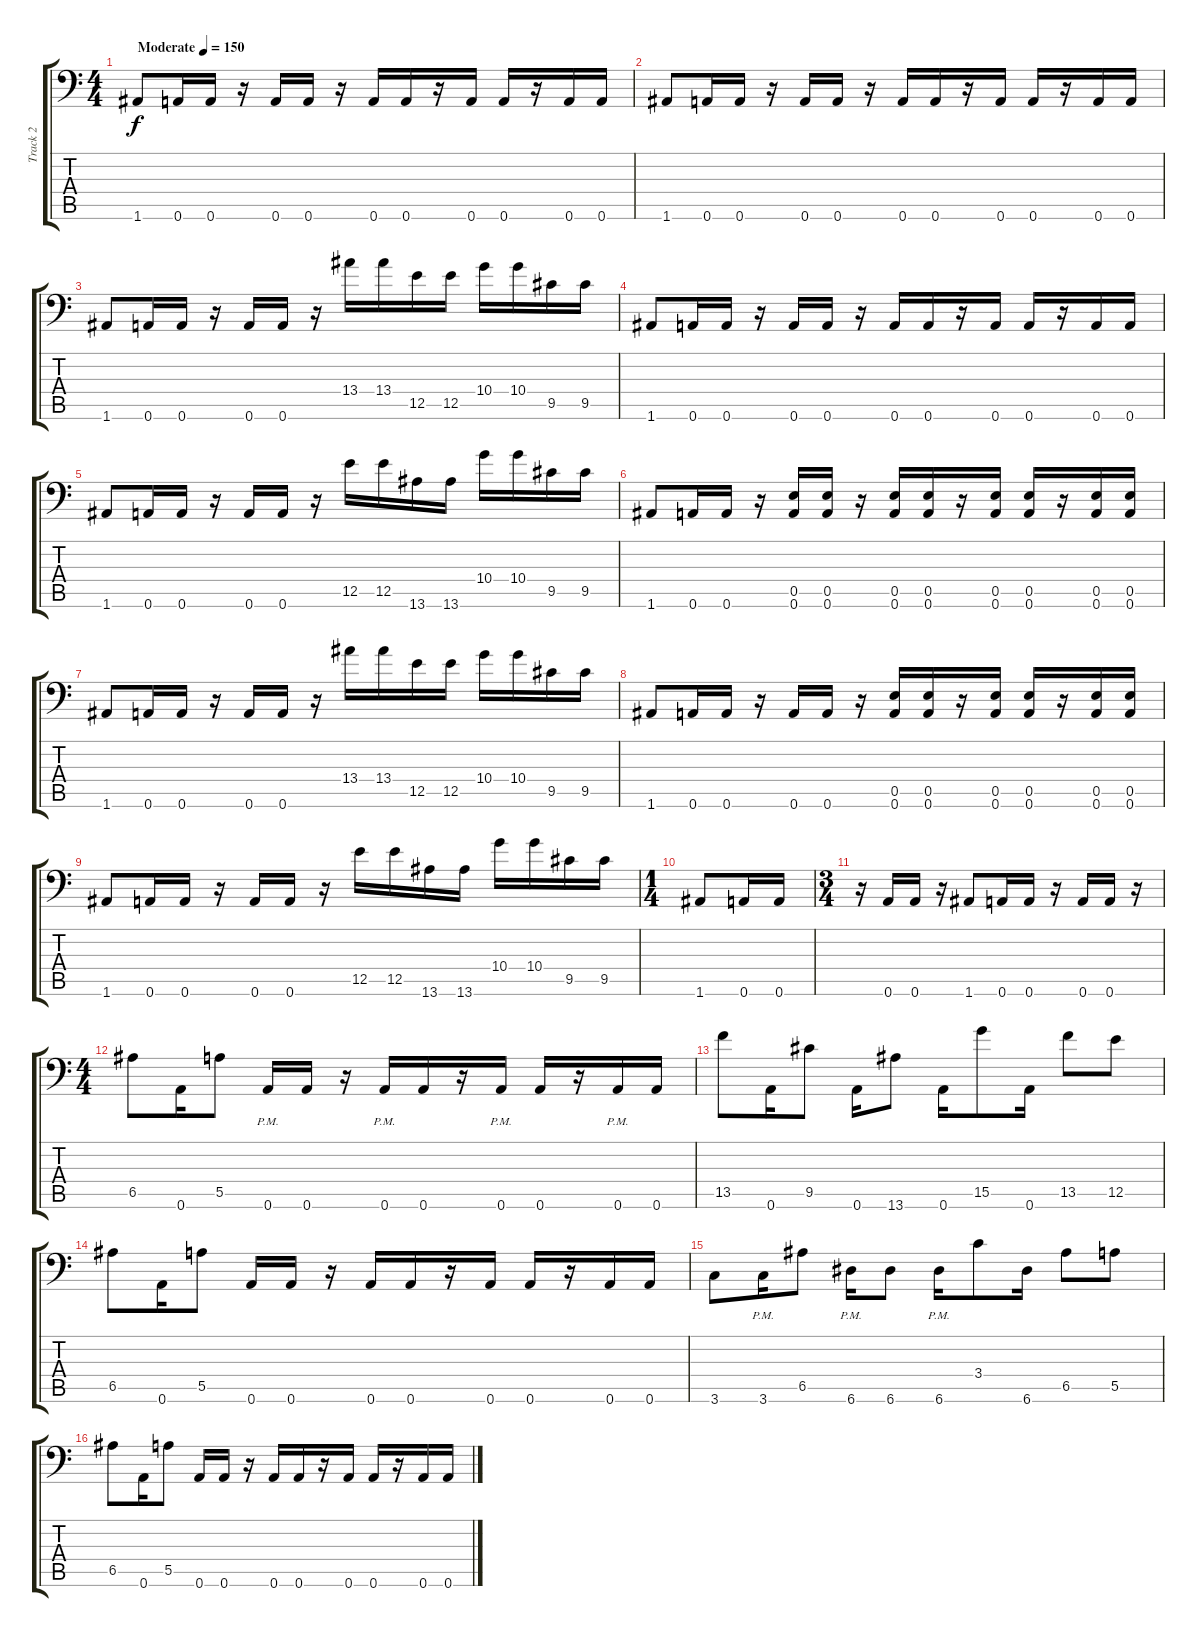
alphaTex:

\track ("Track 2" "Track 2") {instrument distortionguitar}
\staff {score tabs}
\tuning (B3 Gb3 D3 A2 E2 A1) {hide}
\ts (4 4)
\tempo (150 "Moderate")
\clef f4
\ks c
1.6.8{dy f instrument distortionguitar} 0.6.16 0.6.16 r.16 0.6.16 0.6.16 r.16 0.6.16 0.6.16 r.16 0.6.16 0.6.16 r.16 0.6.16 0.6.16 |
1.6.8 0.6.16 0.6.16 r.16 0.6.16 0.6.16 r.16 0.6.16 0.6.16 r.16 0.6.16 0.6.16 r.16 0.6.16 0.6.16 |
1.6.8 0.6.16 0.6.16 r.16 0.6.16 0.6.16 r.16 13.4.16 13.4.16 12.5.16 12.5.16 10.4.16 10.4.16 9.5.16 9.5.16 |
1.6.8 0.6.16 0.6.16 r.16 0.6.16 0.6.16 r.16 0.6.16 0.6.16 r.16 0.6.16 0.6.16 r.16 0.6.16 0.6.16 |
1.6.8 0.6.16 0.6.16 r.16 0.6.16 0.6.16 r.16 12.5.16 12.5.16 13.6.16 13.6.16 10.4.16 10.4.16 9.5.16 9.5.16 |
1.6.8 0.6.16 0.6.16 r.16 (0.5 0.6).16 (0.5 0.6).16 r.16 (0.5 0.6).16 (0.5 0.6).16 r.16 (0.5 0.6).16 (0.5 0.6).16 r.16 (0.5 0.6).16 (0.5 0.6).16 |
1.6.8 0.6.16 0.6.16 r.16 0.6.16 0.6.16 r.16 13.4.16 13.4.16 12.5.16 12.5.16 10.4.16 10.4.16 9.5.16 9.5.16 |
1.6.8 0.6.16 0.6.16 r.16 0.6.16 0.6.16 r.16 (0.5 0.6).16 (0.5 0.6).16 r.16 (0.5 0.6).16 (0.5 0.6).16 r.16 (0.5 0.6).16 (0.5 0.6).16 |
1.6.8 0.6.16 0.6.16 r.16 0.6.16 0.6.16 r.16 12.5.16 12.5.16 13.6.16 13.6.16 10.4.16 10.4.16 9.5.16 9.5.16 |
\ts (1 4)
1.6.8 0.6.16 0.6.16 |
\ts (3 4)
r.16 0.6.16 0.6.16 r.16 1.6.8 0.6.16 0.6.16 r.16 0.6.16 0.6.16 r.16 |
\ts (4 4)
6.5.8 0.6.16 5.5.8 0.6{pm}.16 0.6.16 r.16 0.6{pm}.16 0.6.16 r.16 0.6{pm}.16 0.6.16 r.16 0.6{pm}.16 0.6.16 |
13.5.8 0.6.16 9.5.8 0.6.16 13.6.8 0.6.16 15.5.8 0.6.16 13.5.8 12.5.8 |
6.5.8 0.6.16 5.5.8 0.6.16 0.6.16 r.16 0.6.16 0.6.16 r.16 0.6.16 0.6.16 r.16 0.6.16 0.6.16 |
3.6.8 3.6{pm}.16 6.5.8 6.6{pm}.16 6.6.8 6.6{pm}.16 3.4.8 6.6.16 6.5.8 5.5.8 |
6.5.8 0.6.16 5.5.8 0.6.16 0.6.16 r.16 0.6.16 0.6.16 r.16 0.6.16 0.6.16 r.16 0.6.16 0.6.16
